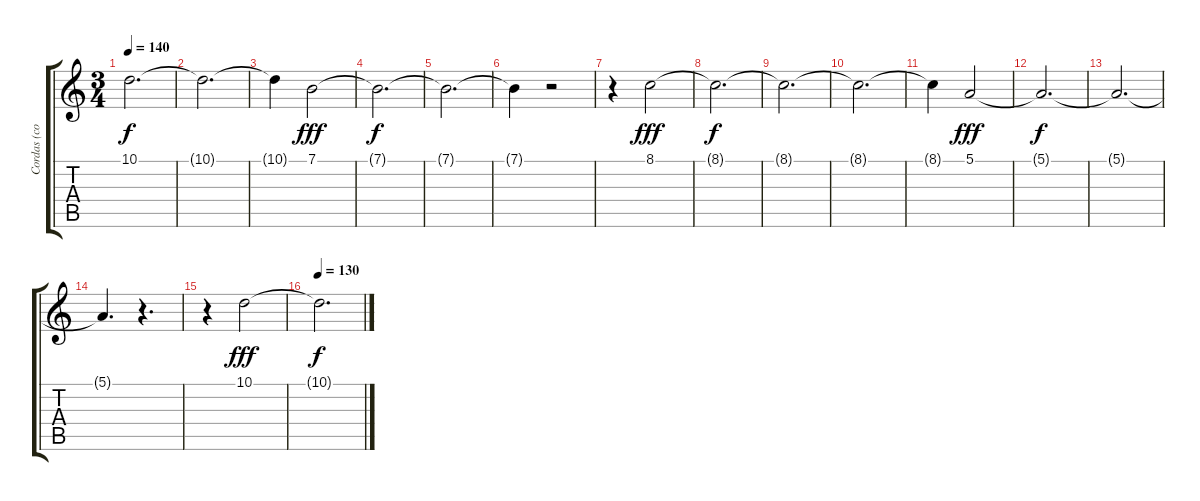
\track ("Cordas (coral)" "Cordas (co") {instrument choiraahs}
\staff {score tabs}
\tuning (E4 B3 G3 D3 A2 E2) {hide}
\ts (3 4)
\tempo 140
\clef g2
\ks c
10.1{t}.2{d dy f} |
10.1{t}.2{d} |
10.1{t}.4 7.1.2{dy fff} |
7.1{t}.2{d dy f} |
7.1{t}.2{d} |
7.1{t}.4 r.2 |
r.4 8.1.2{dy fff} |
8.1{t}.2{d dy f} |
8.1{t}.2{d} |
8.1{t}.2{d} |
8.1{t}.4 5.1.2{dy fff} |
5.1{t}.2{d dy f} |
5.1{t}.2{d} |
5.1{t}.4{d} r.4{d} |
r.4 10.1.2{dy fff} |
\tempo 130
10.1{t}.2{d dy f}
